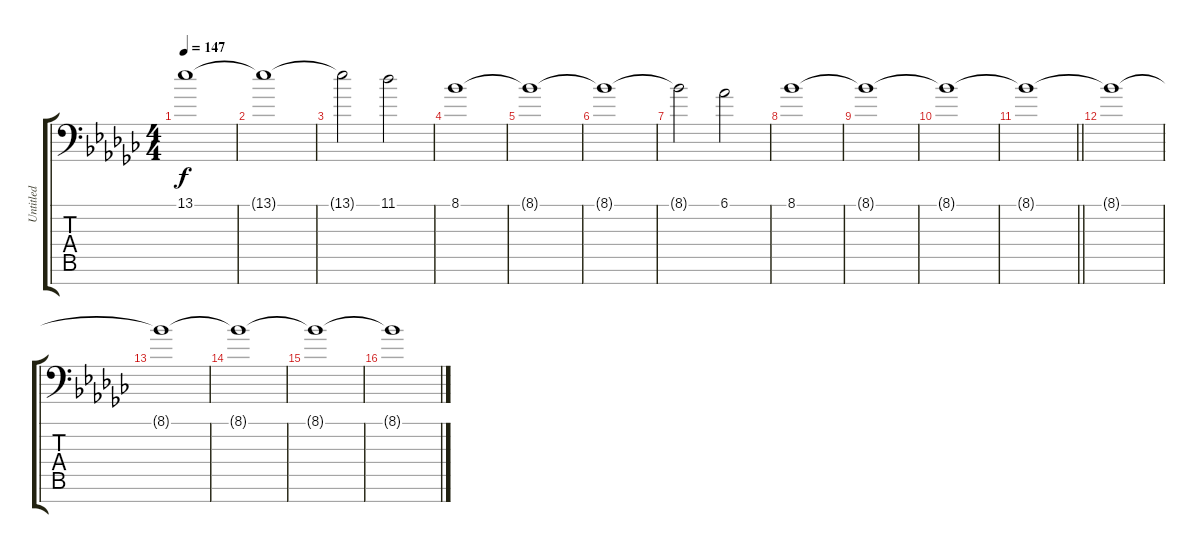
\track ("Untitled" "Untitled") {instrument lead2sawtooth}
\staff {score tabs}
\tuning (D4 A3 F3 C3 G2 D2 A1) {hide}
\ts (4 4)
\tempo 147
\clef f4
\ks gb
13.1{t}.1{dy f} |
13.1{t}.1 |
13.1{t}.2 11.1.2 |
8.1.1 |
8.1{t}.1 |
8.1{t}.1 |
8.1{t}.2 6.1.2 |
8.1.1 |
8.1{t}.1 |
8.1{t}.1 |
\barLineRight lightlight
8.1{t}.1 |
\section ("" " ")
8.1{t}.1 |
8.1{t}.1 |
8.1{t}.1 |
8.1{t}.1 |
8.1{t}.1
